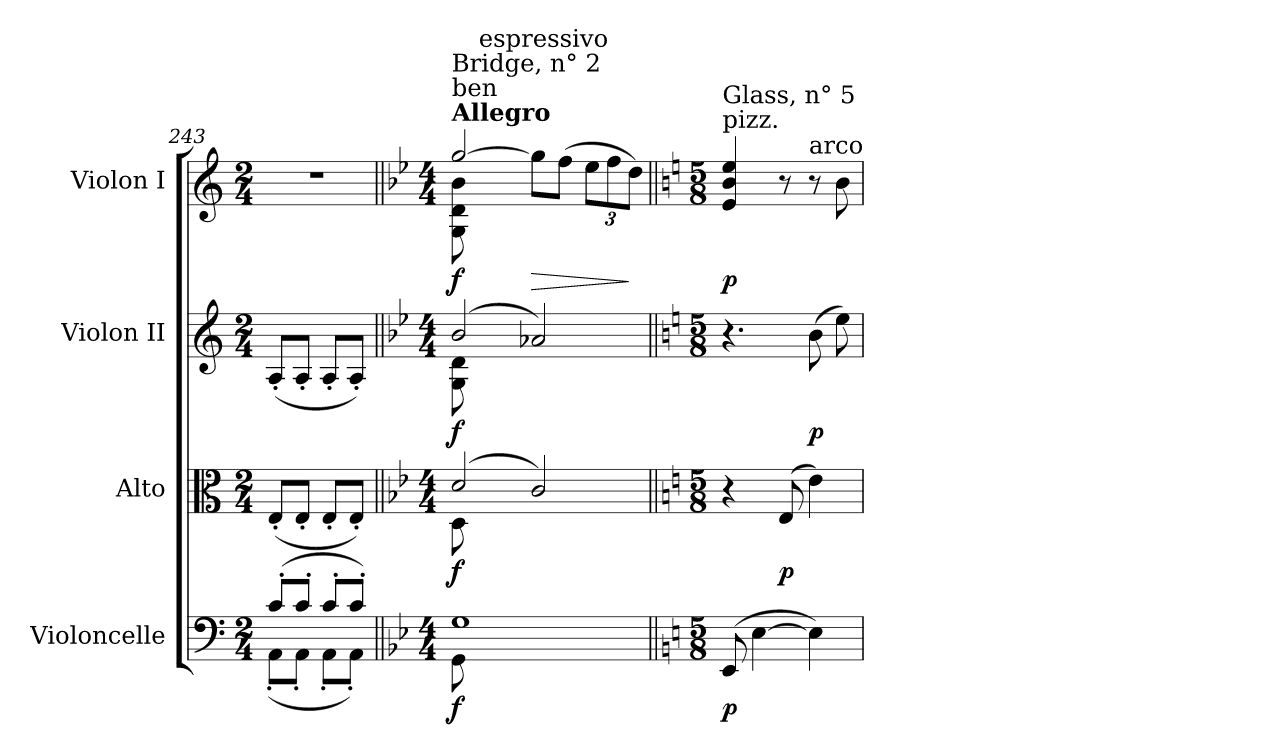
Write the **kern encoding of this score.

**kern	**dynam	**kern	**dynam	**kern	**dynam	**kern	**dynam
*part4	*part4	*part3	*part3	*part2	*part2	*part1	*part1
*staff4	*staff4	*staff3	*staff3	*staff2	*staff2	*staff1	*staff1
*I"Violoncelle	*	*I"Alto	*	*I"Violon II	*	*I"Violon I	*
*I'Vc.	*	*I'Alt.	*	*I'Vln. II	*	*I'Vln. I	*
*clefF4	*	*clefC3	*	*clefG2	*	*clefG2	*
*k[]	*	*k[]	*	*k[]	*	*k[]	*
*C:	*	*C:	*	*C:	*	*C:	*
*M2/4	*	*M2/4	*	*M2/4	*	*M2/4	*
=243	=243	=243	=243	=243	=243	=243	=243
*^	*	*	*	*	*	*	*
(8c'>/L	(8AA'<\L	.	(8E'</L	.	(8A'</L	.	2r	.
8c'>/J	8AA'<\J	.	8E'</J	.	8A'</J	.	.	.
8c'>/L	8AA'<\L	.	8E'</L	.	8A'</L	.	.	.
8c'>/J)	8AA'<\J)	.	8E'</J)	.	8A'</J)	.	.	.
=244||	=244||	=244||	=244||	=244||	=244||	=244||	=244||	=244||
!!LO:REH:place=s1:a:t=122
*k[b-e-]	*	*	*k[b-e-]	*	*k[b-e-]	*	*k[b-e-]	*
*B-:	*	*	*B-:	*	*B-:	*	*B-:	*
*M4/4	*	*	*M4/4	*	*M4/4	*	*M4/4	*
*	*	*	*	*	*	*	*MM76	*
*	*	*	*^	*	*^	*	*^	*
!	!	!	!	!	!	!	!	!	!LO:TX:a:B:t=Allegro	!	!
!	!	!	!	!	!	!	!	!	!LO:TX:a:t=ben	!	!
!	!	!	!	!	!	!	!	!	!LO:TX:a:t=Bridge, n° 2	!	!
!	!	!LO:DY:b	!	!	!LO:DY:b	!	!	!LO:DY:b	!	!	!LO:DY:b
1G	8GG\	f	(2d/	8D\	f	(2b-/	8d\ 8G\	f	[>2gg/	8b-\ 8d\ 8G\	f
!	!	!	!	!	!	!	!	!	!	!LO:TX:a:t=espressivo	!
.	2..ryy	.	.	2..ryy	.	.	2..ryy	.	.	2..ryy	.
!	!	!	!	!	!	!	!	!	!	!	!LO:HP:b
.	.	.	2c/)	.	.	2a-X/)	.	.	8gg\L]	.	>
.	.	.	.	.	.	.	.	.	(8ff\J	.	.
*	*	*	*	*	*	*	*	*	*Xbrackettup	*	*
.	.	.	.	.	.	.	.	.	12ee-\L	.	.
.	.	.	.	.	.	.	.	.	12ff\	.	.
.	.	.	.	.	.	.	.	.	12dd\J)	.	]
*v	*v	*	*	*	*	*v	*v	*	*v	*v	*
*	*	*v	*v	*	*	*	*	*
!!LO:PB:g=z
=245||	=245||	=245||	=245||	=245||	=245||	=245||	=245||
!!LO:REH:place=s1:a:t=123
*k[]	*	*k[]	*	*k[]	*	*k[]	*
*C:	*	*C:	*	*C:	*	*C:	*
*M5/8	*	*M5/8	*	*M5/8	*	*M5/8	*
*	*	*	*	*	*	*MM68	*
!	!	!	!	!	!	!LO:TX:a:color=#000000:t=pizz.	!
!	!	!	!	!	!	!LO:TX:a:t=Glass, n° 5	!
!	!LO:DY:b	!	!	!	!	!	!LO:DY:b
(8EE/	p	4r	.	4.r	.	4ee/ 4b/ 4e/	p
[>4E\	.	.	.	.	.	.	.
!	!	!	!LO:DY:b	!	!	!	!
.	.	(8E/	p	.	.	8r	.
!	!	!	!	!	!	!LO:TX:a:color=#000000:t=arco	!
!	!	!	!	!	!LO:DY:b	!	!
4E\])	.	4e\)	.	(8b\	p	8r	.
.	.	.	.	8ee\)	.	8b\	.
=	=	=	=	=	=	=	=
*-	*-	*-	*-	*-	*-	*-	*-
